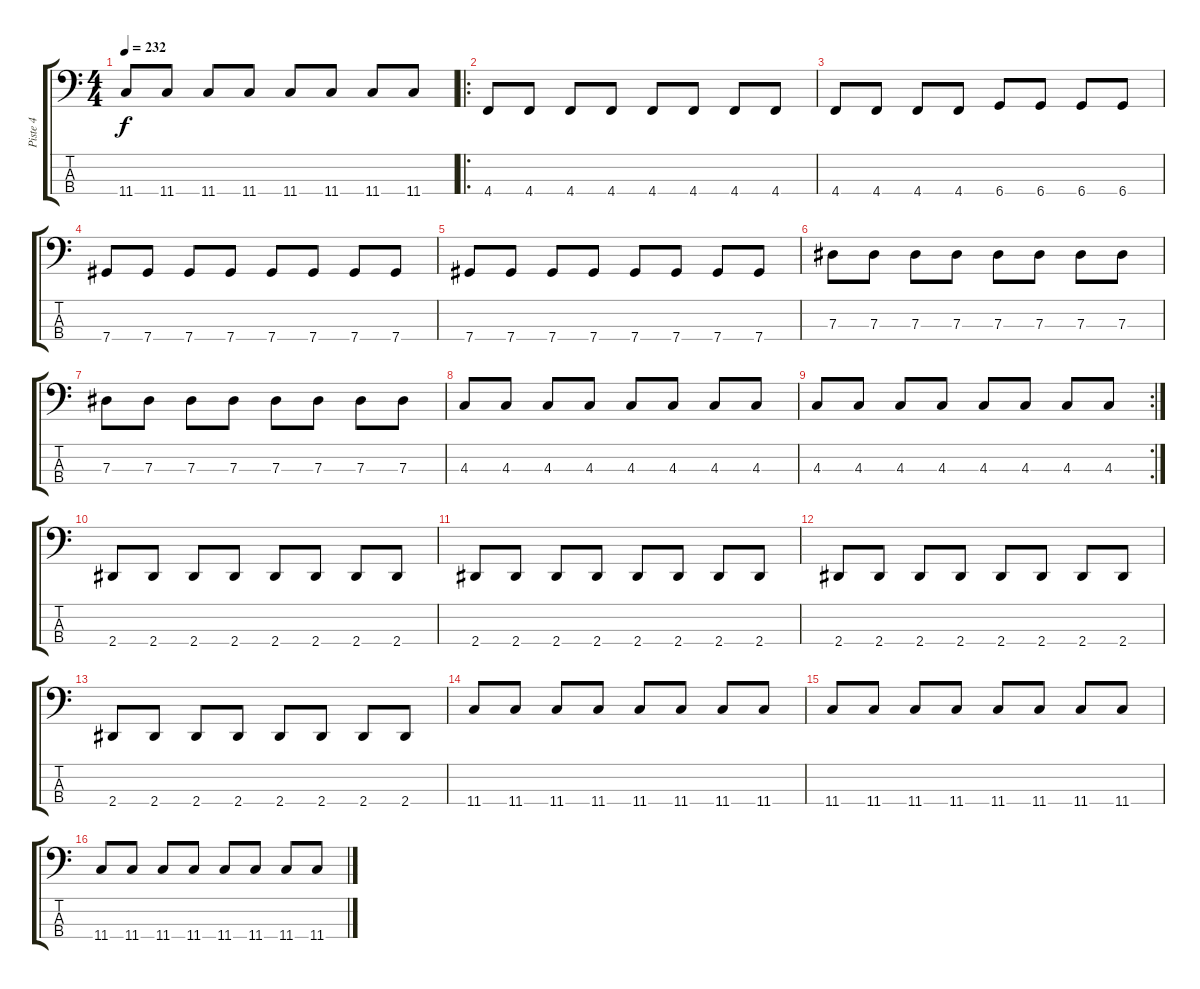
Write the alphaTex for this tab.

\track ("Piste 4" "Piste 4") {instrument electricbassfinger}
\staff {score tabs}
\tuning (Gb2 Db2 Ab1 Db1) {hide}
\ts (4 4)
\tempo 232
\clef f4
\ks c
11.4.8{dy f} 11.4.8 11.4.8 11.4.8 11.4.8 11.4.8 11.4.8 11.4.8 |
\ro
4.4.8 4.4.8 4.4.8 4.4.8 4.4.8 4.4.8 4.4.8 4.4.8 |
4.4.8 4.4.8 4.4.8 4.4.8 6.4.8 6.4.8 6.4.8 6.4.8 |
7.4.8 7.4.8 7.4.8 7.4.8 7.4.8 7.4.8 7.4.8 7.4.8 |
7.4.8 7.4.8 7.4.8 7.4.8 7.4.8 7.4.8 7.4.8 7.4.8 |
7.3.8 7.3.8 7.3.8 7.3.8 7.3.8 7.3.8 7.3.8 7.3.8 |
7.3.8 7.3.8 7.3.8 7.3.8 7.3.8 7.3.8 7.3.8 7.3.8 |
4.3.8 4.3.8 4.3.8 4.3.8 4.3.8 4.3.8 4.3.8 4.3.8 |
\rc 2
4.3.8 4.3.8 4.3.8 4.3.8 4.3.8 4.3.8 4.3.8 4.3.8 |
2.4.8 2.4.8 2.4.8 2.4.8 2.4.8 2.4.8 2.4.8 2.4.8 |
2.4.8 2.4.8 2.4.8 2.4.8 2.4.8 2.4.8 2.4.8 2.4.8 |
2.4.8 2.4.8 2.4.8 2.4.8 2.4.8 2.4.8 2.4.8 2.4.8 |
2.4.8 2.4.8 2.4.8 2.4.8 2.4.8 2.4.8 2.4.8 2.4.8 |
11.4.8 11.4.8 11.4.8 11.4.8 11.4.8 11.4.8 11.4.8 11.4.8 |
11.4.8 11.4.8 11.4.8 11.4.8 11.4.8 11.4.8 11.4.8 11.4.8 |
11.4.8 11.4.8 11.4.8 11.4.8 11.4.8 11.4.8 11.4.8 11.4.8
